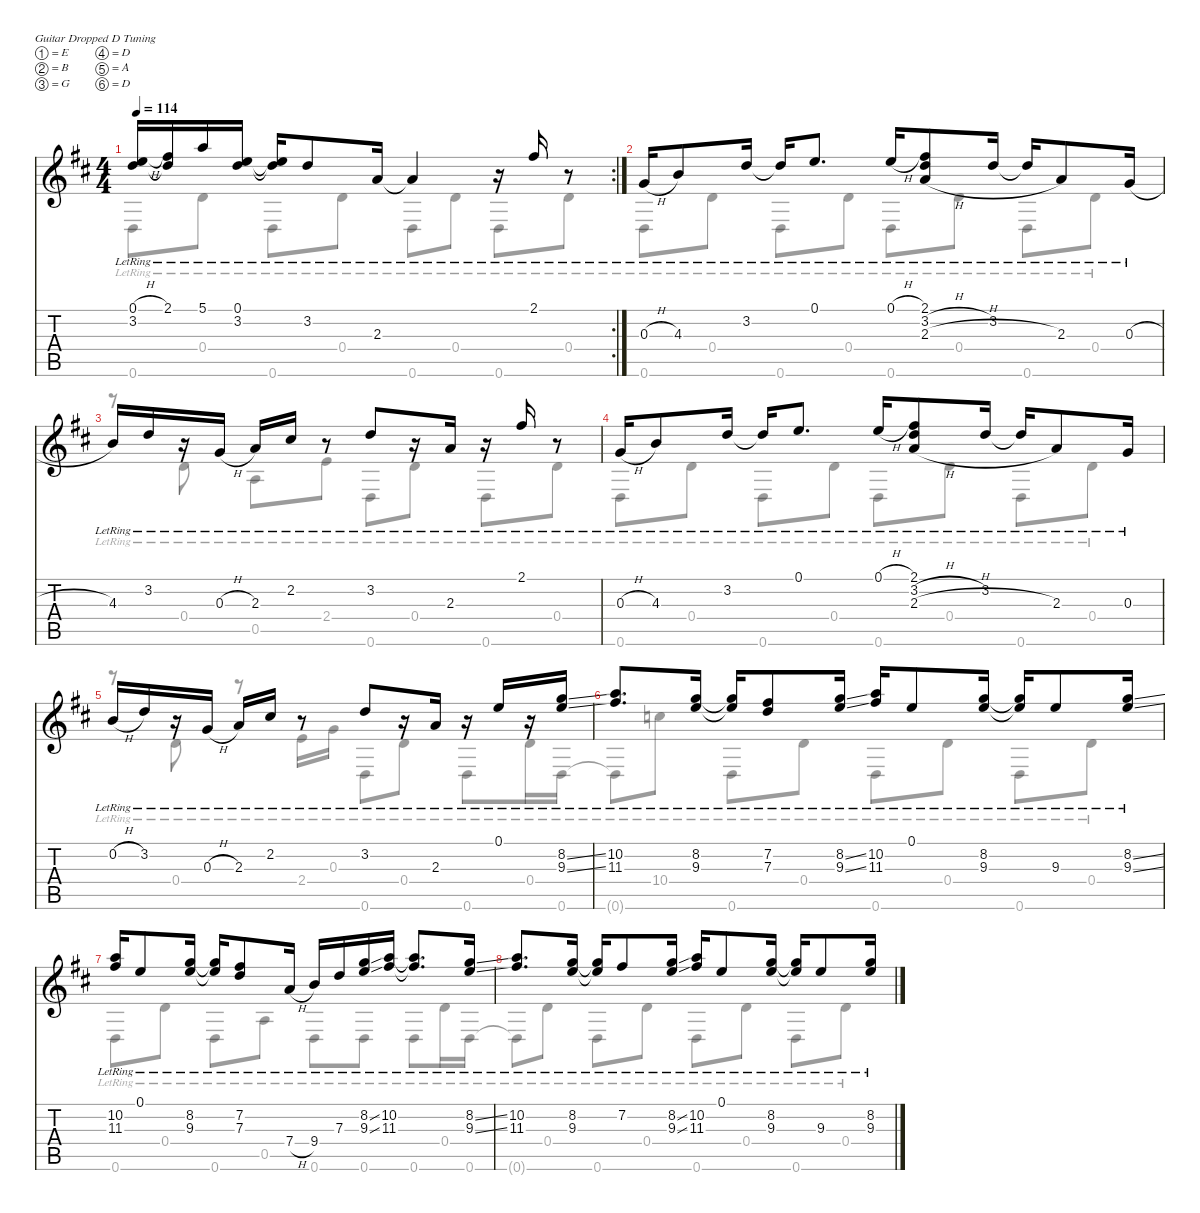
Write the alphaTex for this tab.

\defaultSystemsLayout 4
\hideDynamics
\bracketExtendMode nobrackets
\singleTrackTrackNamePolicy hidden
\multiTrackTrackNamePolicy hidden
\otherSystemsTrackNameOrientation horizontal
\track ("Acoustic guitar" "s.guit.") {instrument acousticguitarsteel}
\staff {score tabs}
\tuning (E4 B3 G3 D3 A2 D2)
\voice
\rc 2
\ts (4 4)
\tempo 114
\clef g2
\ks d
(0.1{h lr acc forcenatural} 3.2{lr acc forcenatural}).16{dy mf beam Up} (2.1{lr acc #} 3.2{lr t acc forcenatural}).16{beam Up} 5.1{lr acc forcenatural}.16{beam Up} (0.1{lr acc forcenatural} 3.2{lr acc forcenatural}).16{beam Up} (0.1{lr t acc forcenatural} 3.2{lr t acc forcenatural}).16{beam Up} 3.2{lr acc forcenatural}.8{beam Up} 2.3{lr acc forcenatural}.16{beam Up} 2.3{lr t acc forcenatural}.4{beam Up} r.16{beam Up} 2.1{lr acc #}.16{beam Up} r.8{beam Up} |
0.3{h lr acc forcenatural}.16{beam Up} 4.3{lr acc forcenatural}.8{beam Up} 3.2{lr acc forcenatural}.16{beam Up} 3.2{lr t acc forcenatural}.16{beam Up} 0.1{lr acc forcenatural}.8{d beam Up} 0.1{h lr acc forcenatural}.16{beam Up} (2.1{lr acc #} 3.2{h lr acc forcenatural} 2.3{h lr acc forcenatural}).8{beam Up} 3.2{lr acc forcenatural}.16{beam Up} 3.2{lr t acc forcenatural}.16{beam Up} 2.3{lr acc forcenatural}.8{beam Up} 0.3{h lr acc forcenatural}.16{beam Up} |
4.3{lr acc forcenatural}.16{beam Up} 3.2{lr acc forcenatural}.16{beam Up} r.16{beam Up} 0.3{h lr acc forcenatural}.16{beam Up} 2.3{lr acc forcenatural}.16{beam Up} 2.2{lr acc #}.16{beam Up} r.8{beam Up} 3.2{lr acc forcenatural}.8{beam Up} r.16{beam Up} 2.3{lr acc forcenatural}.16{beam Up} r.16{beam Up} 2.1{lr acc #}.16{beam Up} r.8{beam Up} |
0.3{h lr acc forcenatural}.16{beam Up} 4.3{lr acc forcenatural}.8{beam Up} 3.2{lr acc forcenatural}.16{beam Up} 3.2{lr t acc forcenatural}.16{beam Up} 0.1{lr acc forcenatural}.8{d beam Up} 0.1{h lr acc forcenatural}.16{beam Up} (2.1{lr acc #} 3.2{h lr acc forcenatural} 2.3{h lr acc forcenatural}).8{beam Up} 3.2{lr acc forcenatural}.16{beam Up} 3.2{lr t acc forcenatural}.16{beam Up} 2.3{lr acc forcenatural}.8{beam Up} 0.3{lr acc forcenatural}.16{beam Up} |
0.2{h lr acc forcenatural}.16{beam Up} 3.2{lr acc forcenatural}.16{beam Up} r.16{beam Up} 0.3{h lr acc forcenatural}.16{beam Up} 2.3{lr acc forcenatural}.16{beam Up} 2.2{lr acc #}.16{beam Up} r.8{beam Up} 3.2{lr acc forcenatural}.8{beam Up} r.16{beam Up} 2.3{lr acc forcenatural}.16{beam Up} r.16{beam Up} 0.1{lr acc forcenatural}.16{beam Up} r.16{beam Up} (8.2{ss lr acc forcenatural} 9.3{ss lr acc forcenatural}).16{beam Up} |
(10.2{lr acc forcenatural} 11.3{lr acc #}).8{d beam Up} (8.2{lr acc forcenatural} 9.3{lr acc forcenatural}).16{beam Up} (8.2{lr t acc forcenatural} 9.3{lr t acc forcenatural}).16{beam Up} (7.2{lr acc #} 7.3{lr acc forcenatural}).8{beam Up} (8.2{ss lr acc forcenatural} 9.3{ss lr acc forcenatural}).16{beam Up} (10.2{lr acc forcenatural} 11.3{lr acc #}).16{beam Up} 0.1{lr acc forcenatural}.8{beam Up} (8.2{lr acc forcenatural} 9.3{lr acc forcenatural}).16{beam Up} (8.2{lr t acc forcenatural} 9.3{lr t acc forcenatural}).16{beam Up} 9.3{lr acc forcenatural}.8{beam Up} (8.2{ss lr acc forcenatural} 9.3{ss lr acc forcenatural}).16{beam Up} |
(10.2{lr acc forcenatural} 11.3{lr acc #}).16{beam Up} 0.1{lr acc forcenatural}.8{beam Up} (8.2{lr acc forcenatural} 9.3{lr acc forcenatural}).16{beam Up} (8.2{lr t acc forcenatural} 9.3{lr t acc forcenatural}).16{beam Up} (7.2{lr acc #} 7.3{lr acc forcenatural}).8{beam Up} 7.4{h lr acc forcenatural}.16{beam Up} 9.4{lr acc forcenatural}.16{beam Up} 7.3{lr acc forcenatural}.16{beam Up} (8.2{ss lr acc forcenatural} 9.3{ss lr acc forcenatural}).16{beam Up} (10.2{lr acc forcenatural} 11.3{lr acc #}).16{beam Up} (10.2{lr t acc forcenatural} 11.3{lr t acc #}).8{d beam Up} (8.2{ss lr acc forcenatural} 9.3{ss lr acc forcenatural}).16{beam Up} |
(10.2{lr acc forcenatural} 11.3{lr acc #}).8{d beam Up} (8.2{lr acc forcenatural} 9.3{lr acc forcenatural}).16{beam Up} (8.2{lr t acc forcenatural} 9.3{lr t acc forcenatural}).16{beam Up} 7.2{lr acc #}.8{beam Up} (8.2{ss lr acc forcenatural} 9.3{ss lr acc forcenatural}).16{beam Up} (10.2{lr acc forcenatural} 11.3{lr acc #}).16{beam Up} 0.1{lr acc forcenatural}.8{beam Up} (8.2{lr acc forcenatural} 9.3{lr acc forcenatural}).16{beam Up} (8.2{lr t acc forcenatural} 9.3{lr t acc forcenatural}).16{beam Up} 9.3{lr acc forcenatural}.8{beam Up} (8.2{ss lr acc forcenatural} 9.3{ss lr acc forcenatural}).16{beam Up}
\voice
\clef g2
\ottava regular
\simile none
\ks d
0.6{lr acc forcenatural}.8{dy mf beam Down} 0.4{lr acc forcenatural}.8{beam Down} 0.6{lr acc forcenatural}.8{beam Down} 0.4{lr acc forcenatural}.8{beam Down} 0.6{lr acc forcenatural}.8{beam Down} 0.4{lr acc forcenatural}.8{beam Down} 0.6{lr acc forcenatural}.8{beam Down} 0.4{lr acc forcenatural}.8{beam Down} |
0.6{lr acc forcenatural}.8{beam Down} 0.4{lr acc forcenatural}.8{beam Down} 0.6{lr acc forcenatural}.8{beam Down} 0.4{lr acc forcenatural}.8{beam Down} 0.6{lr acc forcenatural}.8{beam Down} 0.4{lr acc forcenatural}.8{beam Down} 0.6{lr acc forcenatural}.8{beam Down} 0.4{lr acc forcenatural}.8{beam Down} |
r.8{beam Down} 0.4{lr acc forcenatural}.8{beam Down} 0.5{lr acc forcenatural}.8{beam Down} 2.4{lr acc forcenatural}.8{beam Down} 0.6{lr acc forcenatural}.8{beam Down} 0.4{lr acc forcenatural}.8{beam Down} 0.6{lr acc forcenatural}.8{beam Down} 0.4{lr acc forcenatural}.8{beam Down} |
0.6{lr acc forcenatural}.8{beam Down} 0.4{lr acc forcenatural}.8{beam Down} 0.6{lr acc forcenatural}.8{beam Down} 0.4{lr acc forcenatural}.8{beam Down} 0.6{lr acc forcenatural}.8{beam Down} 0.4{lr acc forcenatural}.8{beam Down} 0.6{lr acc forcenatural}.8{beam Down} 0.4{lr acc forcenatural}.8{beam Down} |
r.8{beam Down} 0.4{lr acc forcenatural}.8{beam Down} r.8{beam Down} 2.4{lr acc forcenatural}.16{beam Down} 0.3{lr acc forcenatural}.16{beam Down} 0.6{lr acc forcenatural}.8{beam Down} 0.4{lr acc forcenatural}.8{beam Down} 0.6{lr acc forcenatural}.8{beam Down} 0.4{lr acc forcenatural}.16{beam Down} 0.6{lr acc forcenatural}.16{beam Down} |
0.6{lr t acc forcenatural}.8{beam Down} 10.4{lr acc forcenatural}.8{beam Down} 0.6{lr acc forcenatural}.8{beam Down} 0.4{lr acc forcenatural}.8{beam Down} 0.6{lr acc forcenatural}.8{beam Down} 0.4{lr acc forcenatural}.8{beam Down} 0.6{lr acc forcenatural}.8{beam Down} 0.4{lr acc forcenatural}.8{beam Down} |
0.6{lr acc forcenatural}.8{beam Down} 0.4{lr acc forcenatural}.8{beam Down} 0.6{lr acc forcenatural}.8{beam Down} 0.5{lr acc forcenatural}.8{beam Down} 0.6{lr acc forcenatural}.8{beam Down} 0.6{lr acc forcenatural}.8{beam Down} 0.6{lr acc forcenatural}.8{beam Down} 0.4{lr acc forcenatural}.16{beam Down} 0.6{lr acc forcenatural}.16{beam Down} |
0.6{lr t acc forcenatural}.8{beam Down} 0.4{lr acc forcenatural}.8{beam Down} 0.6{lr acc forcenatural}.8{beam Down} 0.4{lr acc forcenatural}.8{beam Down} 0.6{lr acc forcenatural}.8{beam Down} 0.4{lr acc forcenatural}.8{beam Down} 0.6{lr acc forcenatural}.8{beam Down} 0.4{lr acc forcenatural}.8{beam Down}
